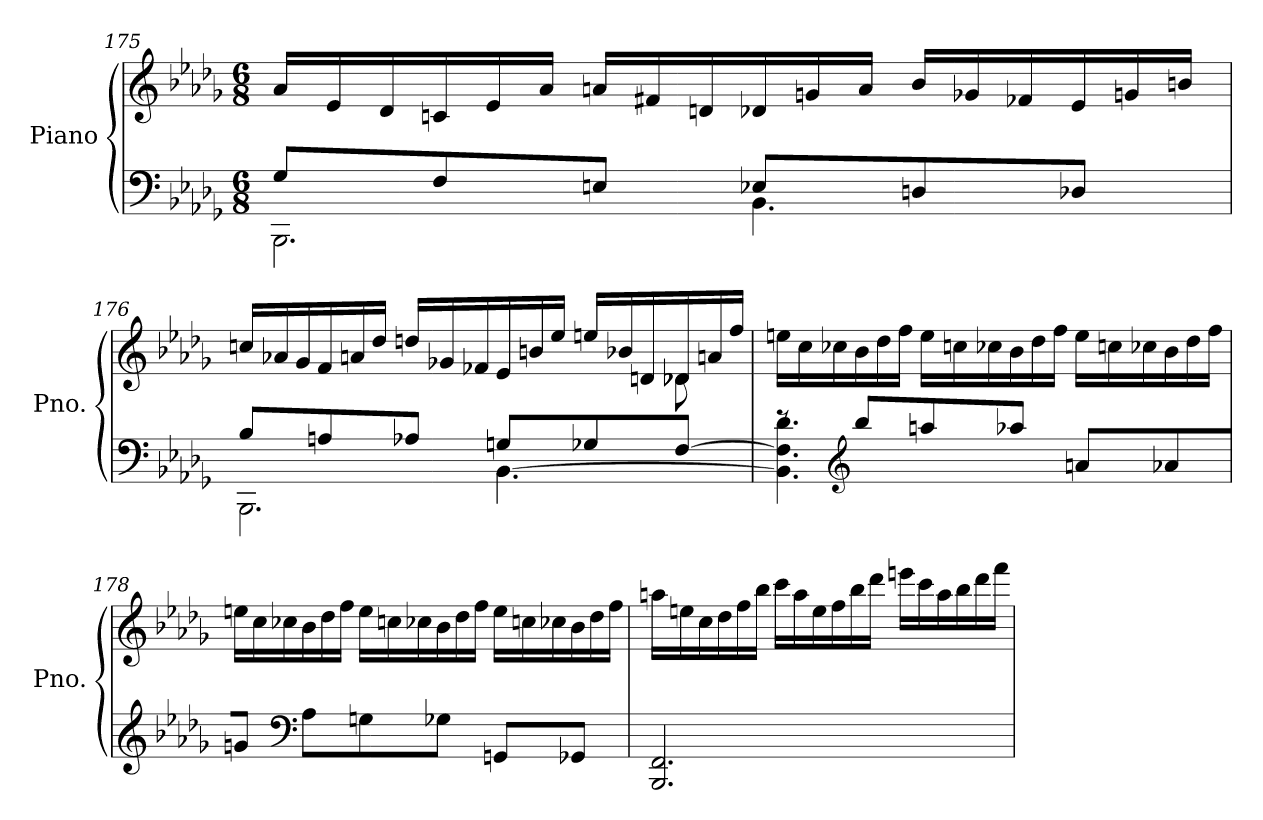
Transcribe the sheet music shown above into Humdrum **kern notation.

**kern	**kern
*part1	*part1
*staff2	*staff1
*I"Piano	*
*I'Pno.	*
!!LO:LB:g=z
*clefF4	*clefG2
*k[b-e-a-d-g-]	*k[b-e-a-d-g-]
*M6/8	*M6/8
=175	=175
*^	*
*	*^	*
*	*	*	*Xtuplet
8G-/L	2.BBB-:\	4.ryy	24a-/LL
.	.	.	24e-/
.	.	.	24d-/
8F/	.	.	24cn/
.	.	.	24e-/
.	.	.	24a-/JJ
8En/J	.	.	24an/LL
.	.	.	24f#X/
.	.	.	24dn/
8E-X/L	.	4.BB-\	24d-X/
.	.	.	24gn/
.	.	.	24a/JJ
8Dn/	.	.	24b-/LL
.	.	.	24g-X/
.	.	.	24f-X/
8D-X/J	.	.	24e-/
.	.	.	24gn/
.	.	.	24bn/JJ
=176	=176	=176	=176
*	*	*	*^
8B-/L	2.BBB-:\	4.ryy	24ccn/LL	8ryy
.	.	.	24a-X/	.
.	.	.	24g-/	.
*	*	*	*v	*v
8An/	.	.	24f/
.	.	.	24an/
.	.	.	24dd-/JJ
8A-X/J	.	.	24ddn/LL
.	.	.	24g-X/
.	.	.	24f-X/
8Gn/L	.	[4.BB-\	24e-/
.	.	.	24bn/
.	.	.	24ee-/JJ
8G-X/	.	.	24een/LL
.	.	.	24b-X/
.	.	.	24dn/
*	*	*	*^
[8F/J	.	.	24d-X/	8d-\
.	.	.	24an/	.
.	.	.	24ff/JJ	.
*	*v	*v	*	*
*	*	*v	*v
!!LO:PB:g=z
=177	=177	=177
8re	4.BB-\] 4.F\] 4.d-\	24een\LL
.	.	24cc\
.	.	24cc-X\
*clefG2	*	*
8bb-/L	.	24b-\
.	.	24dd-\
.	.	24ff\JJ
8aan/	.	24ee\LL
.	.	24ccn\
.	.	24cc-X\
8aa-X/J	4.ryy	24b-\
.	.	24dd-\
.	.	24ff\JJ
8an/L	.	24ee\LL
.	.	24ccn\
.	.	24cc-X\
8a-X/	.	24b-\
.	.	24dd-\
.	.	24ff\JJ
*v	*v	*
=178	=178
8gn/J	24een\LL
.	24cc\
.	24cc-X\
*clefF4	*
8A-\L	24b-\
.	24dd-\
.	24ff\JJ
8Gn\	24ee\LL
.	24ccn\
.	24cc-X\
8G-X\J	24b-\
.	24dd-\
.	24ff\JJ
8GGn/L	24ee\LL
.	24ccn\
.	24cc-X\
8GG-X/J	24b-\
.	24dd-\
.	24ff\JJ
=179	=179
2.BBB-/ 2.FF/	24aan\LL
.	24een\
.	24cc\
.	24dd-\
.	24ff\
.	24bb-\JJ
.	24ccc\LL
.	24aa\
.	24ee\
.	24ff\
.	24bb-\
.	24ddd-\JJ
.	24eeen\LL
.	24ccc\
.	24aa\
.	24bb-\
.	24ddd-\
.	24fff\JJ
=	=
*-	*-
